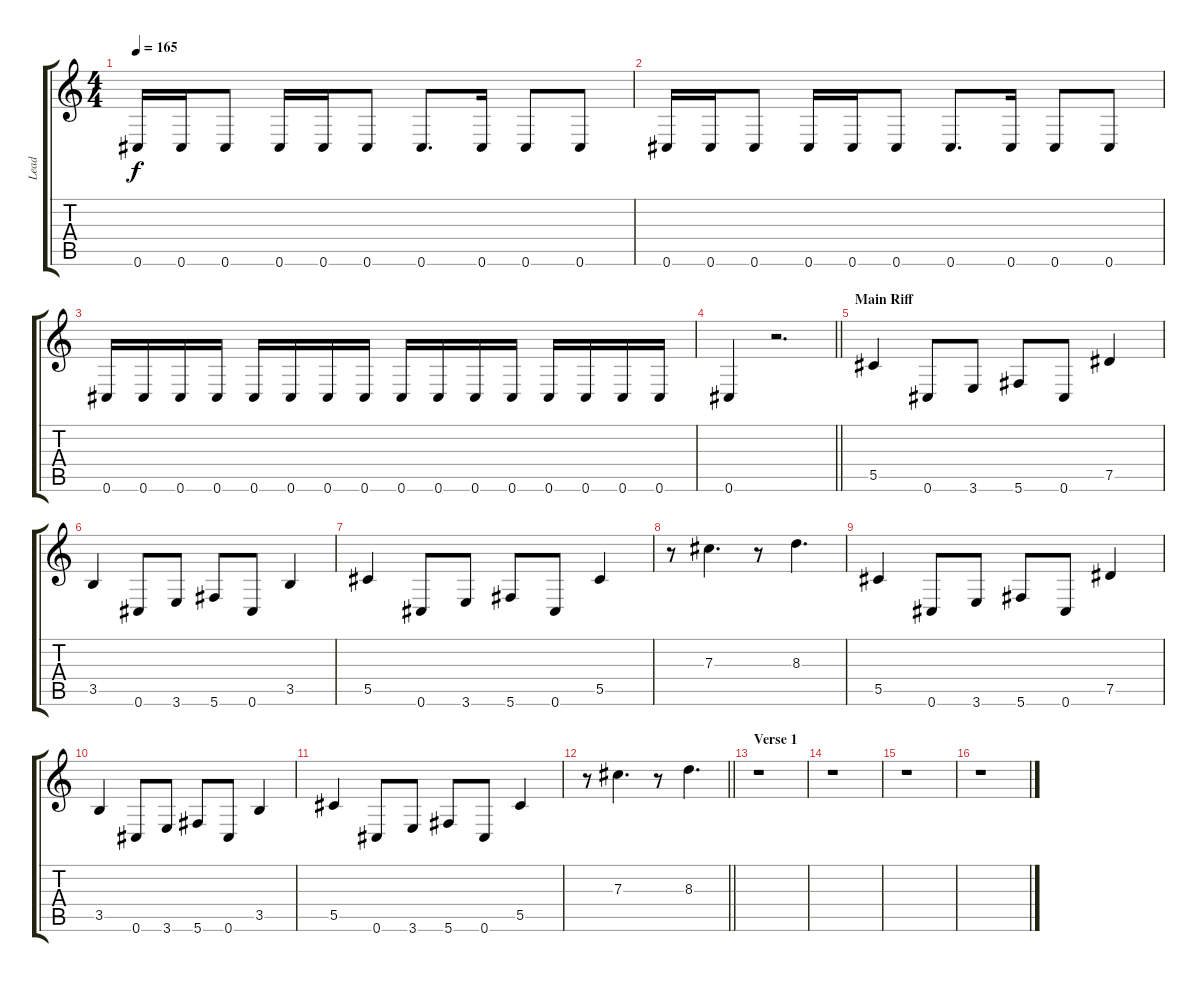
\track ("Lead" "Lead") {instrument distortionguitar}
\staff {score tabs}
\tuning (Eb4 Bb3 Gb3 Db3 Ab2 Db2) {hide}
\ts (4 4)
\tempo 165
\clef g2
\ks c
0.6.16{dy f} 0.6.16 0.6.8 0.6.16 0.6.16 0.6.8 0.6.8{d} 0.6.16 0.6.8 0.6.8 |
0.6.16 0.6.16 0.6.8 0.6.16 0.6.16 0.6.8 0.6.8{d} 0.6.16 0.6.8 0.6.8 |
0.6.16 0.6.16 0.6.16 0.6.16 0.6.16 0.6.16 0.6.16 0.6.16 0.6.16 0.6.16 0.6.16 0.6.16 0.6.16 0.6.16 0.6.16 0.6.16 |
\barLineRight lightlight
0.6.4 r.2{d} |
\section ("" "Main Riff")
5.5.4 0.6.8 3.6.8 5.6.8 0.6.8 7.5.4 |
3.5.4 0.6.8 3.6.8 5.6.8 0.6.8 3.5.4 |
5.5.4 0.6.8 3.6.8 5.6.8 0.6.8 5.5.4 |
r.8 7.3.4{d} r.8 8.3.4{d} |
5.5.4 0.6.8 3.6.8 5.6.8 0.6.8 7.5.4 |
3.5.4 0.6.8 3.6.8 5.6.8 0.6.8 3.5.4 |
5.5.4 0.6.8 3.6.8 5.6.8 0.6.8 5.5.4 |
\barLineRight lightlight
r.8 7.3.4{d} r.8 8.3.4{d} |
\section ("" "Verse 1")
r.1 |
r.1 |
r.1 |
r.1
